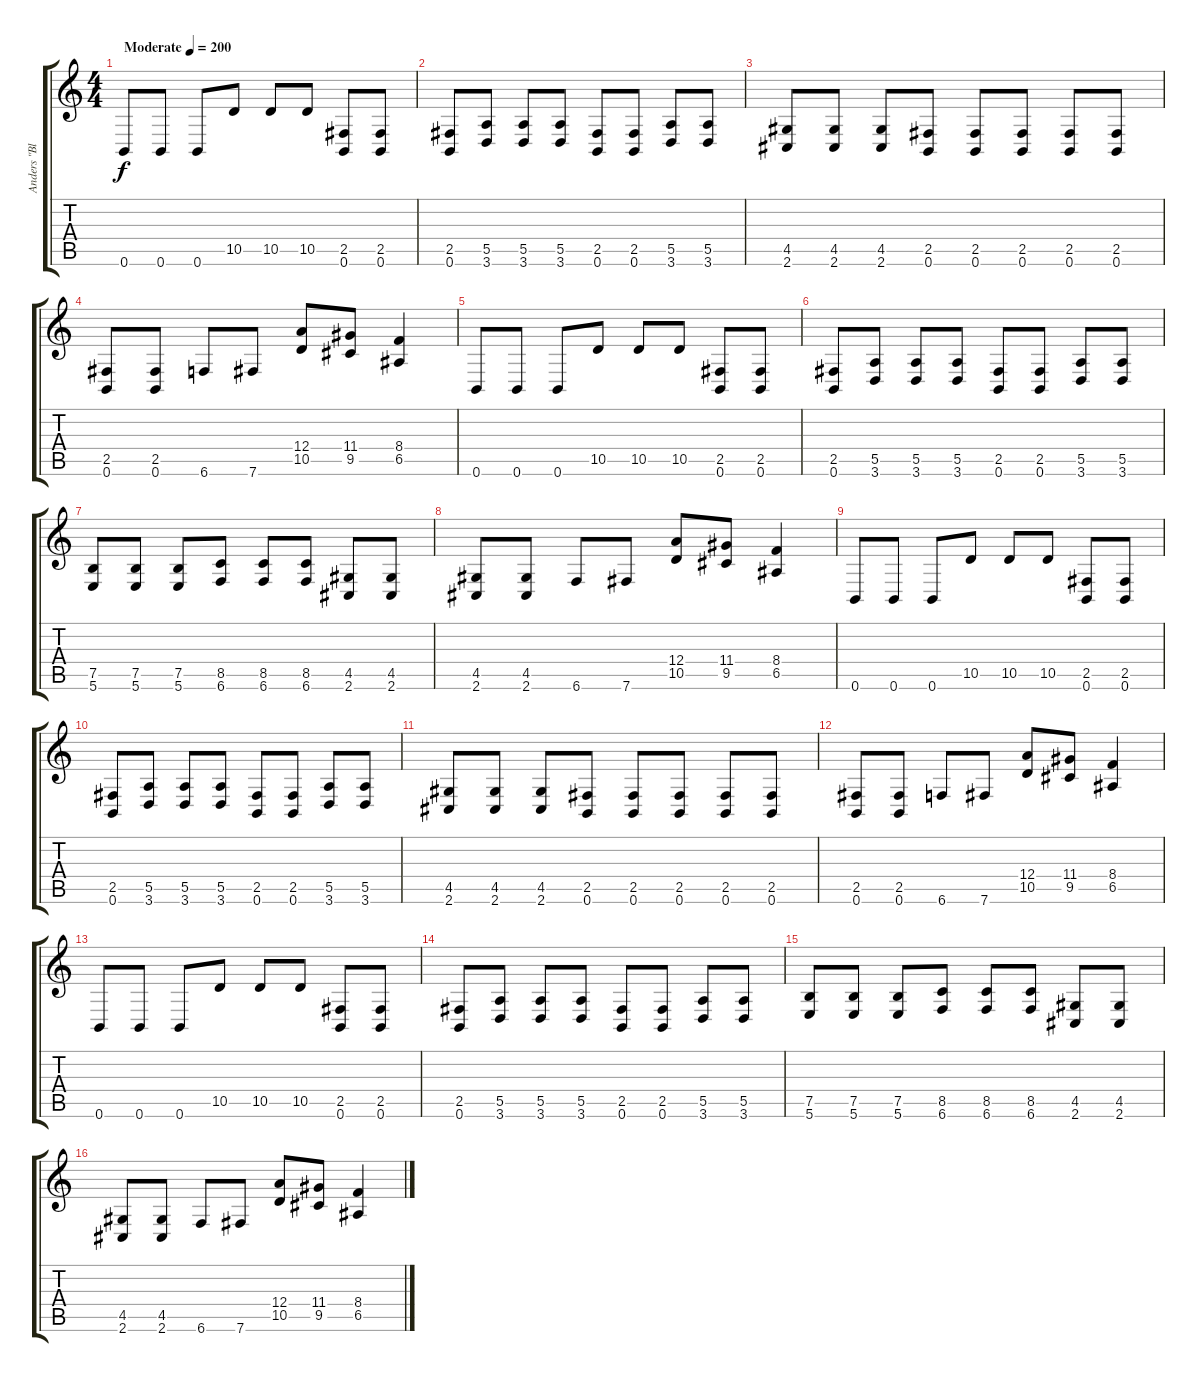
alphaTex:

\track ("Anders \"Blakkheim\" Nyström" "Anders \"Bl") {instrument distortionguitar}
\staff {score tabs}
\tuning (B3 Gb3 D3 A2 E2 B1) {hide}
\ts (4 4)
\tempo (200 "Moderate")
\clef g2
\ks c
0.6.8{dy f instrument distortionguitar} 0.6.8 0.6.8 10.5.8 10.5.8 10.5.8 (2.5 0.6).8 (2.5 0.6).8 |
(2.5 0.6).8 (5.5 3.6).8 (5.5 3.6).8 (5.5 3.6).8 (2.5 0.6).8 (2.5 0.6).8 (5.5 3.6).8 (5.5 3.6).8 |
(4.5 2.6).8 (4.5 2.6).8 (4.5 2.6).8 (2.5 0.6).8 (2.5 0.6).8 (2.5 0.6).8 (2.5 0.6).8 (2.5 0.6).8 |
(2.5 0.6).8 (2.5 0.6).8 6.6.8 7.6.8 (12.4 10.5).8 (11.4 9.5).8 (8.4 6.5).4 |
0.6.8 0.6.8 0.6.8 10.5.8 10.5.8 10.5.8 (2.5 0.6).8 (2.5 0.6).8 |
(2.5 0.6).8 (5.5 3.6).8 (5.5 3.6).8 (5.5 3.6).8 (2.5 0.6).8 (2.5 0.6).8 (5.5 3.6).8 (5.5 3.6).8 |
(7.5 5.6).8 (7.5 5.6).8 (7.5 5.6).8 (8.5 6.6).8 (8.5 6.6).8 (8.5 6.6).8 (4.5 2.6).8 (4.5 2.6).8 |
(4.5 2.6).8 (4.5 2.6).8 6.6.8 7.6.8 (12.4 10.5).8 (11.4 9.5).8 (8.4 6.5).4 |
0.6.8 0.6.8 0.6.8 10.5.8 10.5.8 10.5.8 (2.5 0.6).8 (2.5 0.6).8 |
(2.5 0.6).8 (5.5 3.6).8 (5.5 3.6).8 (5.5 3.6).8 (2.5 0.6).8 (2.5 0.6).8 (5.5 3.6).8 (5.5 3.6).8 |
(4.5 2.6).8 (4.5 2.6).8 (4.5 2.6).8 (2.5 0.6).8 (2.5 0.6).8 (2.5 0.6).8 (2.5 0.6).8 (2.5 0.6).8 |
(2.5 0.6).8 (2.5 0.6).8 6.6.8 7.6.8 (12.4 10.5).8 (11.4 9.5).8 (8.4 6.5).4 |
0.6.8 0.6.8 0.6.8 10.5.8 10.5.8 10.5.8 (2.5 0.6).8 (2.5 0.6).8 |
(2.5 0.6).8 (5.5 3.6).8 (5.5 3.6).8 (5.5 3.6).8 (2.5 0.6).8 (2.5 0.6).8 (5.5 3.6).8 (5.5 3.6).8 |
(7.5 5.6).8 (7.5 5.6).8 (7.5 5.6).8 (8.5 6.6).8 (8.5 6.6).8 (8.5 6.6).8 (4.5 2.6).8 (4.5 2.6).8 |
(4.5 2.6).8 (4.5 2.6).8 6.6.8 7.6.8 (12.4 10.5).8 (11.4 9.5).8 (8.4 6.5).4
